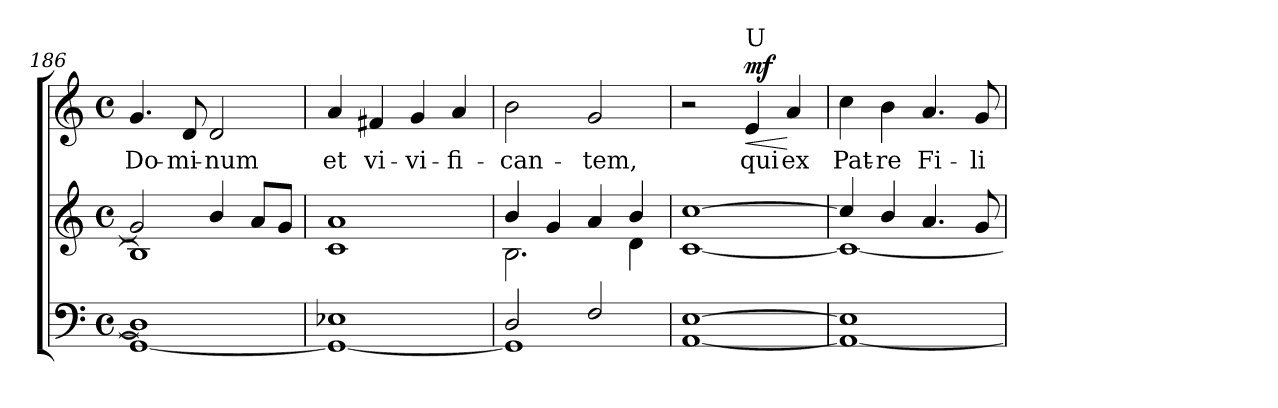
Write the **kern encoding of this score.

**kern	**kern	**kern	**text	**dynam
*part2	*part2	*part1	*part1	*part1
*staff3	*staff2	*staff1	*staff1	*staff1
*clefF4	*clefG2	*clefG2	*	*
*k[]	*k[]	*k[]	*	*
*C:	*C:	*C:	*	*
*M4/4	*M4/4	*M4/4	*	*
*met(c)	*met(c)	*met(c)	*	*
=186	=186	=186	=186	=186
*^	*^	*	*	*
!	!	!	!	!	!LO:LY:b	!
1D]	1GG_	2g/]	1B]	4.g/	Do-	.
!	!	!	!	!	!LO:LY:b	!
.	.	.	.	8d/	-mi-	.
!	!	!	!	!	!LO:LY:b	!
.	.	4b/	.	2d/	-num	.
.	.	8a/L	.	.	.	.
.	.	8g/J	.	.	.	.
!!LO:LB:g=z
=187	=187	=187	=187	=187	=187	=187
!	!	!	!	!	!LO:LY:b	!
1E-X	1GG_	1a	1c	4a/	et	.
!	!	!	!	!	!LO:LY:b	!
.	.	.	.	4f#X/	vi-	.
!	!	!	!	!	!LO:LY:b	!
.	.	.	.	4g/	-vi-	.
!	!	!	!	!	!LO:LY:b	!
.	.	.	.	4a/	-fi-	.
=188	=188	=188	=188	=188	=188	=188
!	!	!	!	!	!LO:LY:b	!
2D/	1GG]	4b/	2.B\	2b\	-can-	.
.	.	4g/	.	.	.	.
!	!	!	!	!	!LO:LY:b	!
2F/	.	4a/	.	2g/	-tem,	.
.	.	4b/	4d\	.	.	.
=189	=189	=189	=189	=189	=189	=189
[>1E	[<1AA	[>1cc	[<1c	2r	.	.
!	!	!	!	!LO:TX:a:t=U	!	!
!	!	!	!	!	!LO:LY:b	!LO:HP:b
!	!	!	!	!	!	!LO:DY:n=1:a
.	.	.	.	4e/	qui	< mf
!	!	!	!	!	!LO:LY:b	!
.	.	.	.	4a/	ex	[
=190	=190	=190	=190	=190	=190	=190
!	!	!	!	!	!LO:LY:b	!
1E]	1AA_	4cc/]	1c_	4cc\	Pat-	.
!	!	!	!	!	!LO:LY:b	!
.	.	4b/	.	4b\	-re	.
!	!	!	!	!	!LO:LY:b	!
.	.	4.a/	.	4.a/	Fi-	.
!	!	!	!	!	!LO:LY:b	!
.	.	8g/	.	8g/	-li-	.
*v	*v	*	*	*	*	*
*	*v	*v	*	*	*
=	=	=	=	=
*-	*-	*-	*-	*-
